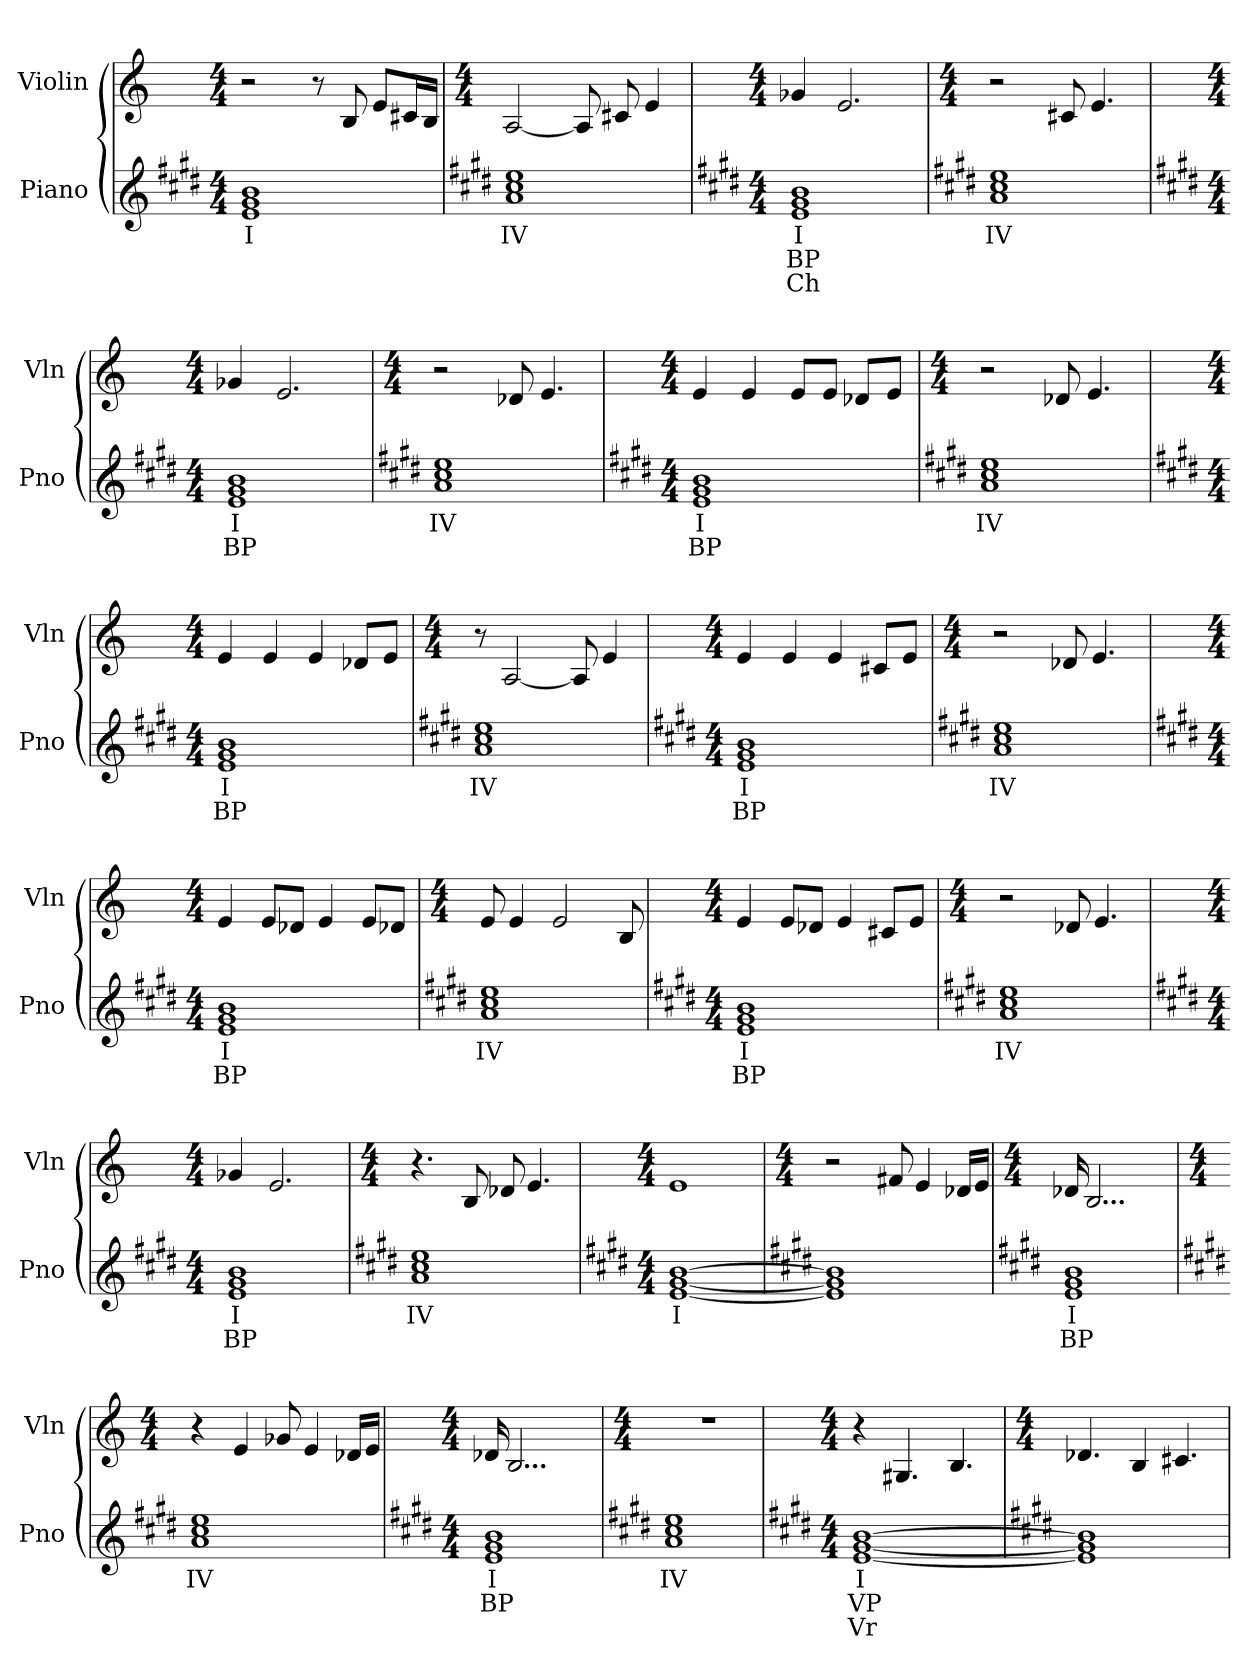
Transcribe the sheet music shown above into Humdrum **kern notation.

**kern	**text	**text	**text	**kern
*part2	*part2	*part2	*part2	*part1
*staff2	*staff2	*staff2	*staff2	*staff1
*I"Piano	*	*	*	*I"Violin
*I'Pno	*	*	*	*I'Vln
*k[f#c#g#d#]	*	*	*	*
*E:	*	*	*	*
*M4/4	*	*	*	*M4/4
=	=	=	=	=
1e 1g# 1b	I	.	.	2r
.	.	.	.	8r
.	.	.	.	8B
.	.	.	.	8eL
.	.	.	.	16c#XL
.	.	.	.	16BJJ
=	=	=	=	=
*k[f#c#g#d#]	*	*	*	*
*E:	*	*	*	*
*	*	*	*	*M4/4
1a 1cc# 1ee	IV	.	.	[2A
.	.	.	.	8A]
.	.	.	.	8c#X
.	.	.	.	4e
=	=	=	=	=
*k[f#c#g#d#]	*	*	*	*
*E:	*	*	*	*
*M4/4	*	*	*	*M4/4
1e 1g# 1b	I	BP	Ch	4g-X
.	.	.	.	2.e
=	=	=	=	=
*k[f#c#g#d#]	*	*	*	*
*E:	*	*	*	*
*	*	*	*	*M4/4
1a 1cc# 1ee	IV	.	.	2r
.	.	.	.	8c#X
.	.	.	.	4.e
=	=	=	=	=
*k[f#c#g#d#]	*	*	*	*
*E:	*	*	*	*
*M4/4	*	*	*	*M4/4
1e 1g# 1b	I	BP	.	4g-X
.	.	.	.	2.e
=	=	=	=	=
*k[f#c#g#d#]	*	*	*	*
*E:	*	*	*	*
*	*	*	*	*M4/4
1a 1cc# 1ee	IV	.	.	2r
.	.	.	.	8d-X
.	.	.	.	4.e
=	=	=	=	=
*k[f#c#g#d#]	*	*	*	*
*E:	*	*	*	*
*M4/4	*	*	*	*M4/4
1e 1g# 1b	I	BP	.	4e
.	.	.	.	4e
.	.	.	.	8eL
.	.	.	.	8eJ
.	.	.	.	8d-XL
.	.	.	.	8eJ
=	=	=	=	=
*k[f#c#g#d#]	*	*	*	*
*E:	*	*	*	*
*	*	*	*	*M4/4
1a 1cc# 1ee	IV	.	.	2r
.	.	.	.	8d-X
.	.	.	.	4.e
=	=	=	=	=
*k[f#c#g#d#]	*	*	*	*
*E:	*	*	*	*
*M4/4	*	*	*	*M4/4
1e 1g# 1b	I	BP	.	4e
.	.	.	.	4e
.	.	.	.	4e
.	.	.	.	8d-XL
.	.	.	.	8eJ
=	=	=	=	=
*k[f#c#g#d#]	*	*	*	*
*E:	*	*	*	*
*	*	*	*	*M4/4
1a 1cc# 1ee	IV	.	.	8r
.	.	.	.	[2A
.	.	.	.	8A]
.	.	.	.	4e
=	=	=	=	=
*k[f#c#g#d#]	*	*	*	*
*E:	*	*	*	*
*M4/4	*	*	*	*M4/4
1e 1g# 1b	I	BP	.	4e
.	.	.	.	4e
.	.	.	.	4e
.	.	.	.	8c#XL
.	.	.	.	8eJ
=	=	=	=	=
*k[f#c#g#d#]	*	*	*	*
*E:	*	*	*	*
*	*	*	*	*M4/4
1a 1cc# 1ee	IV	.	.	2r
.	.	.	.	8d-X
.	.	.	.	4.e
=	=	=	=	=
*k[f#c#g#d#]	*	*	*	*
*E:	*	*	*	*
*M4/4	*	*	*	*M4/4
1e 1g# 1b	I	BP	.	4e
.	.	.	.	8eL
.	.	.	.	8d-XJ
.	.	.	.	4e
.	.	.	.	8eL
.	.	.	.	8d-XJ
=	=	=	=	=
*k[f#c#g#d#]	*	*	*	*
*E:	*	*	*	*
*	*	*	*	*M4/4
1a 1cc# 1ee	IV	.	.	8e
.	.	.	.	4e
.	.	.	.	2e
.	.	.	.	8B
=	=	=	=	=
*k[f#c#g#d#]	*	*	*	*
*E:	*	*	*	*
*M4/4	*	*	*	*M4/4
1e 1g# 1b	I	BP	.	4e
.	.	.	.	8eL
.	.	.	.	8d-XJ
.	.	.	.	4e
.	.	.	.	8c#XL
.	.	.	.	8eJ
=	=	=	=	=
*k[f#c#g#d#]	*	*	*	*
*E:	*	*	*	*
*	*	*	*	*M4/4
1a 1cc# 1ee	IV	.	.	2r
.	.	.	.	8d-X
.	.	.	.	4.e
=	=	=	=	=
*k[f#c#g#d#]	*	*	*	*
*E:	*	*	*	*
*M4/4	*	*	*	*M4/4
1e 1g# 1b	I	BP	.	4g-X
.	.	.	.	2.e
=	=	=	=	=
*k[f#c#g#d#]	*	*	*	*
*E:	*	*	*	*
*	*	*	*	*M4/4
1a 1cc# 1ee	IV	.	.	4.r
.	.	.	.	8B
.	.	.	.	8d-X
.	.	.	.	4.e
=	=	=	=	=
*k[f#c#g#d#]	*	*	*	*
*E:	*	*	*	*
*M4/4	*	*	*	*M4/4
[1e [1g# [1b	I	.	.	1e
=	=	=	=	=
*k[f#c#g#d#]	*	*	*	*
*E:	*	*	*	*
*	*	*	*	*M4/4
1e] 1g#] 1b]	.	.	.	2r
.	.	.	.	8f#X
.	.	.	.	4e
.	.	.	.	16d-XLL
.	.	.	.	16eJJ
=	=	=	=	=
*k[f#c#g#d#]	*	*	*	*
*E:	*	*	*	*
*	*	*	*	*M4/4
1e 1g# 1b	I	BP	.	16d-X
.	.	.	.	2...B
=	=	=	=	=
*k[f#c#g#d#]	*	*	*	*
*E:	*	*	*	*
*	*	*	*	*M4/4
1a 1cc# 1ee	IV	.	.	4r
.	.	.	.	4e
.	.	.	.	8g-X
.	.	.	.	4e
.	.	.	.	16d-XLL
.	.	.	.	16eJJ
=	=	=	=	=
*k[f#c#g#d#]	*	*	*	*
*E:	*	*	*	*
*M4/4	*	*	*	*M4/4
1e 1g# 1b	I	BP	.	16d-X
.	.	.	.	2...B
=	=	=	=	=
*k[f#c#g#d#]	*	*	*	*
*E:	*	*	*	*
*	*	*	*	*M4/4
1a 1cc# 1ee	IV	.	.	1r
=	=	=	=	=
*k[f#c#g#d#]	*	*	*	*
*E:	*	*	*	*
*M4/4	*	*	*	*M4/4
[1e [1g# [1b	I	VP	Vr	4r
.	.	.	.	4.G#X
.	.	.	.	4.B
=	=	=	=	=
*k[f#c#g#d#]	*	*	*	*
*E:	*	*	*	*
*	*	*	*	*M4/4
1e] 1g#] 1b]	.	.	.	4.d-X
.	.	.	.	4B
.	.	.	.	4.c#X
=	=	=	=	=
*-	*-	*-	*-	*-
